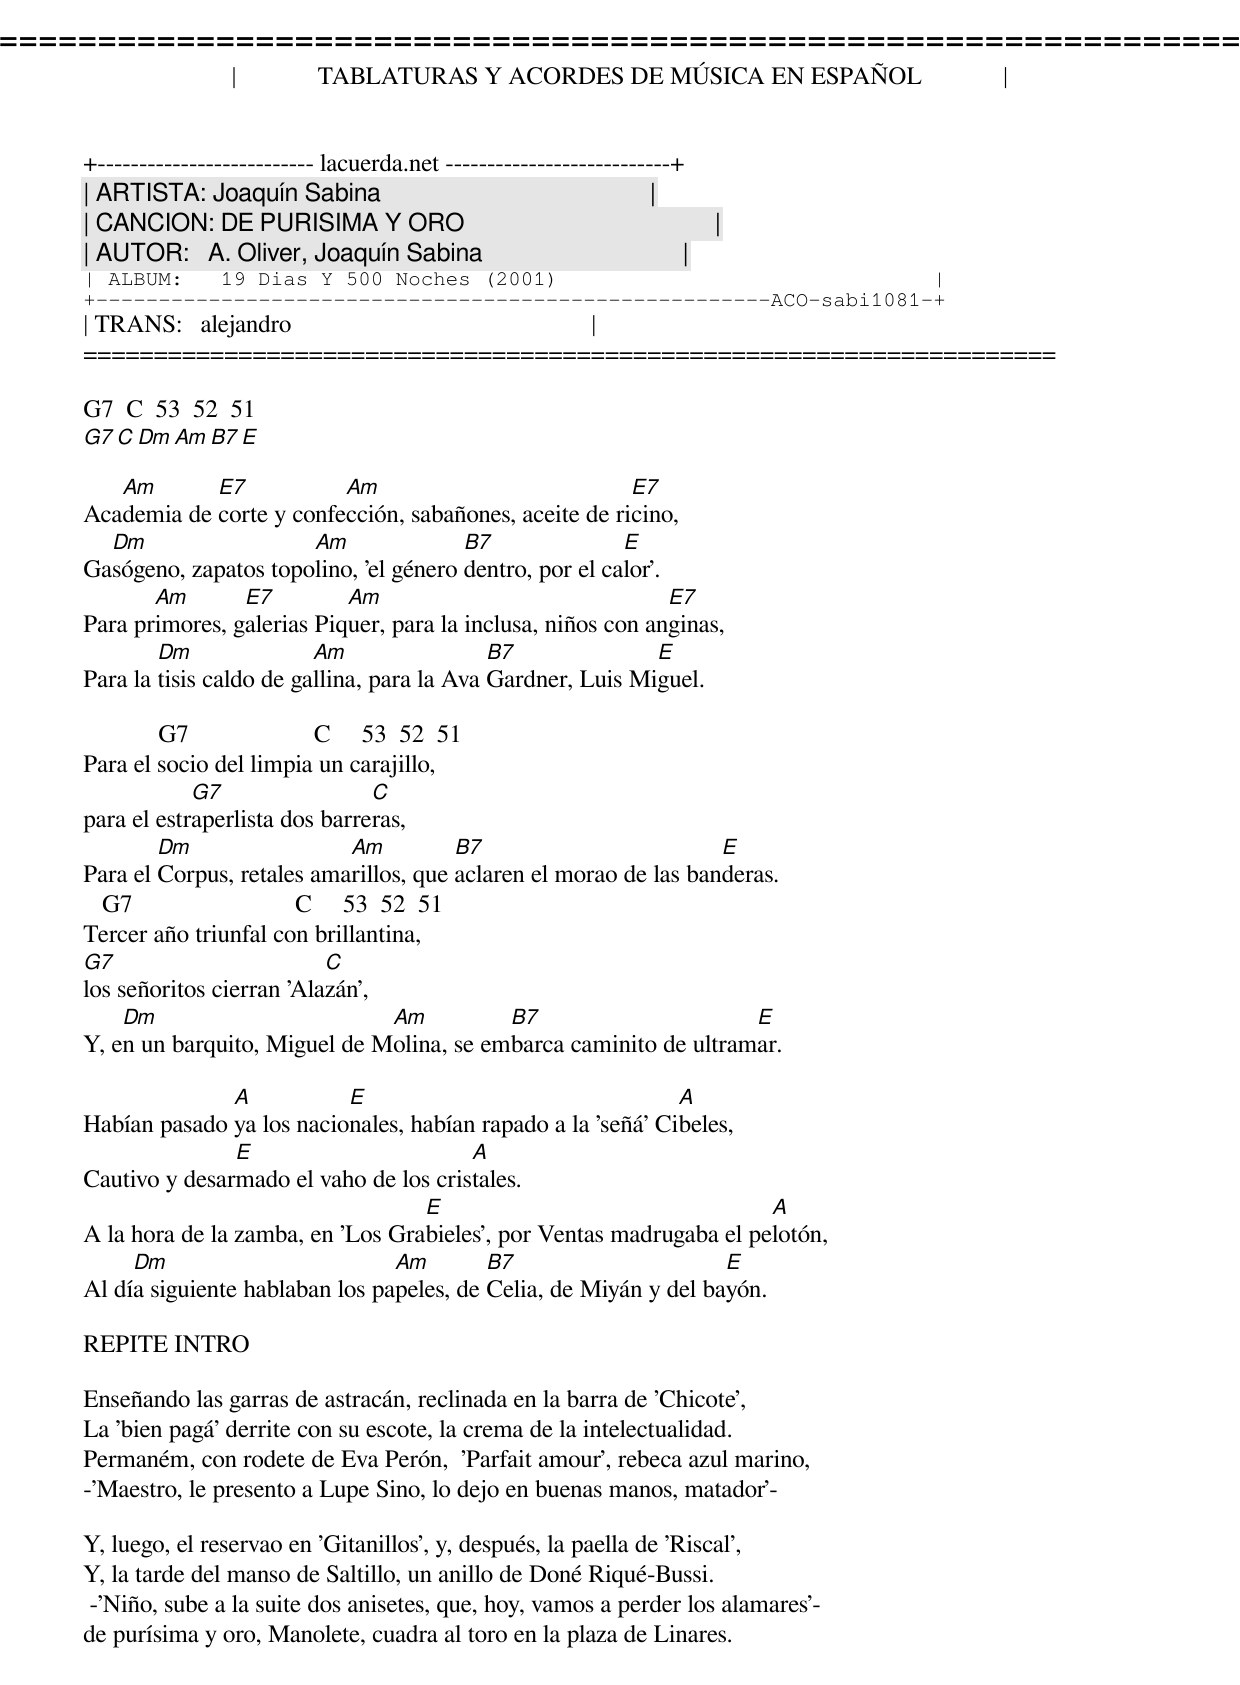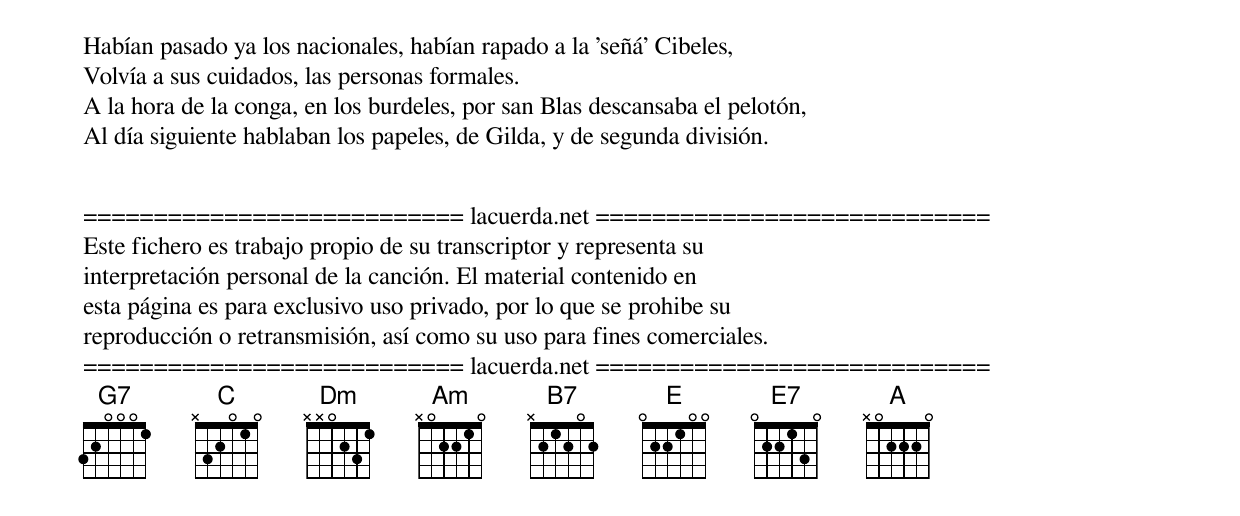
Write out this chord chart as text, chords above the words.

=====================================================================
|             TABLATURAS Y ACORDES DE MÚSICA EN ESPAÑOL             |
+-------------------------- lacuerda.net ---------------------------+
| ARTISTA: Joaquín Sabina                                           |
| CANCION: DE PURISIMA Y ORO                                        |
| AUTOR:   A. Oliver, Joaquín Sabina                                |
| ALBUM:   19 Dias Y 500 Noches (2001)                              |
+------------------------------------------------------ACO-sabi1081-+
| TRANS:   alejandro                                                |
=====================================================================

G7  C  53  52  51
G7  C  Dm  Am  B7  E

   Am       E7           Am                            E7
Academia de corte y confección, sabañones, aceite de ricino,
  Dm                  Am               B7               E
Gasógeno, zapatos topolino, 'el género dentro, por el calor'.
       Am       E7         Am                                E7
Para primores, galerias Piquer, para la inclusa, niños con anginas,
        Dm               Am                 B7              E
Para la tisis caldo de gallina, para la Ava Gardner, Luis Miguel.

            G7                    C     53  52  51
Para el socio del limpia un carajillo,
            G7                 C
para el estraperlista dos barreras,
        Dm                 Am          B7                         E
Para el Corpus, retales amarillos, que aclaren el morao de las banderas.
   G7                          C     53  52  51
Tercer año triunfal con brillantina,
G7                        C
los señoritos cierran 'Alazán',
    Dm                        Am          B7                      E
Y, en un barquito, Miguel de Molina, se embarca caminito de ultramar.

              A           E                                  A
Habían pasado ya los nacionales, habían rapado a la 'señá' Cibeles,
               E                       A
Cautivo y desarmado el vaho de los cristales.
                                  E                                  A
A la hora de la zamba, en 'Los Grabieles', por Ventas madrugaba el pelotón,
     Dm                         Am        B7                      E
Al día siguiente hablaban los papeles, de Celia, de Miyán y del bayón.

REPITE INTRO

Enseñando las garras de astracán, reclinada en la barra de 'Chicote',
La 'bien pagá' derrite con su escote, la crema de la intelectualidad.
Permaném, con rodete de Eva Perón,  'Parfait amour', rebeca azul marino,
-'Maestro, le presento a Lupe Sino, lo dejo en buenas manos, matador'-

Y, luego, el reservao en 'Gitanillos', y, después, la paella de 'Riscal',
Y, la tarde del manso de Saltillo, un anillo de Doné Riqué-Bussi.
 -'Niño, sube a la suite dos anisetes, que, hoy, vamos a perder los alamares'-
de purísima y oro, Manolete, cuadra al toro en la plaza de Linares.

Habían pasado ya los nacionales, habían rapado a la 'señá' Cibeles,
Volvía a sus cuidados, las personas formales.
A la hora de la conga, en los burdeles, por san Blas descansaba el pelotón,
Al día siguiente hablaban los papeles, de Gilda, y de segunda división.


=========================== lacuerda.net ============================
Este fichero es trabajo propio de su transcriptor y representa su
interpretación personal de la canción. El material contenido en
esta página es para exclusivo uso privado, por lo que se prohibe su
reproducción o retransmisión, así como su uso para fines comerciales.
=========================== lacuerda.net ============================
